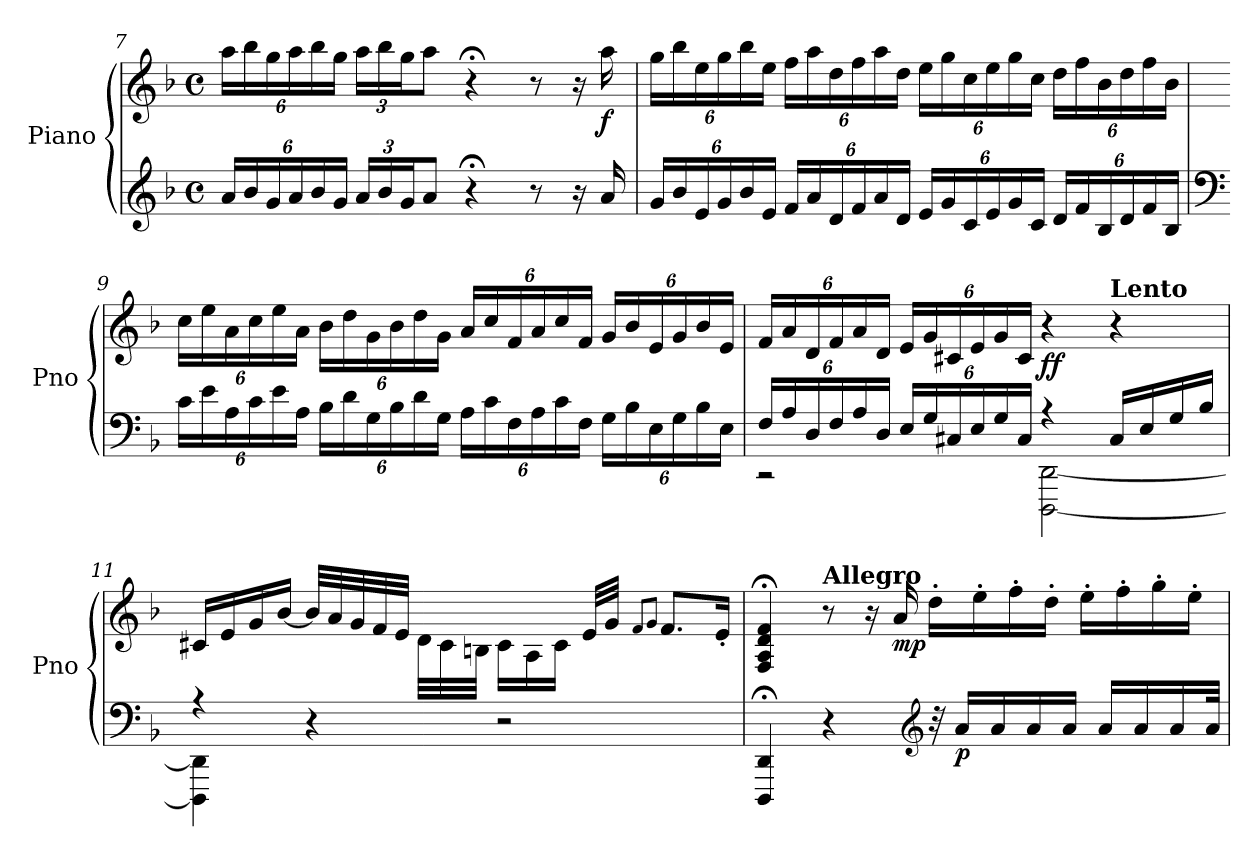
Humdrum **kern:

**kern	**kern	**dynam
*part1	*part1	*part1
*staff2	*staff1	*staff1/2
*I"Piano	*	*
*I'Pno	*	*
*clefG2	*clefG2	*
*k[b-]	*k[b-]	*
*M4/4	*M4/4	*
*met(c)	*met(c)	*
*Xbrackettup	*Xbrackettup	*
=7	=7	=7
24a/LL	24aa\LL	.
24b-/	24bb-\	.
24g/	24gg\	.
24a/	24aa\	.
24b-/	24bb-\	.
24g/JJ	24gg\JJ	.
24a/LL	24aa\LL	.
24b-/	24bb-\	.
24g/J	24gg\J	.
*	*MM48	*
8a/J	8aa\J	.
*	*MM82	*
4r;<	4r;<	.
8r	8r	.
16r	16r	.
!	!	!LO:DY:b
16a/	16aa\	f
!!LO:LB:g=z
=8	=8	=8
24g/LL	24gg\LL	.
24b-/	24bb-\	.
24e/	24ee\	.
24g/	24gg\	.
24b-/	24bb-\	.
24e/JJ	24ee\JJ	.
24f/LL	24ff\LL	.
24a/	24aa\	.
24d/	24dd\	.
24f/	24ff\	.
24a/	24aa\	.
24d/JJ	24dd\JJ	.
24e/LL	24ee\LL	.
24g/	24gg\	.
24c/	24cc\	.
24e/	24ee\	.
24g/	24gg\	.
24c/JJ	24cc\JJ	.
24d/LL	24dd\LL	.
24f/	24ff\	.
24B-/	24b-\	.
24d/	24dd\	.
24f/	24ff\	.
24B-/JJ	24b-\JJ	.
=9	=9	=9
*clefF4	*	*
24c\LL	24cc\LL	.
24e\	24ee\	.
24A\	24a\	.
24c\	24cc\	.
24e\	24ee\	.
24A\JJ	24a\JJ	.
24B-\LL	24b-\LL	.
24d\	24dd\	.
24G\	24g\	.
24B-\	24b-\	.
24d\	24dd\	.
24G\JJ	24g\JJ	.
24A\LL	24a/LL	.
24c\	24cc/	.
24F\	24f/	.
24A\	24a/	.
24c\	24cc/	.
24F\JJ	24f/JJ	.
24G\LL	24g/LL	.
24B-\	24b-/	.
24E\	24e/	.
24G\	24g/	.
24B-\	24b-/	.
24E\JJ	24e/JJ	.
!!LO:LB:g=z
=10	=10	=10
*^	*	*
24F/LL	2r	24f/LL	.
24A/	.	24a/	.
24D/	.	24d/	.
24F/	.	24f/	.
24A/	.	24a/	.
24D/JJ	.	24d/JJ	.
24E/LL	.	24e/LL	.
24G/	.	24g/	.
24C#X/	.	24c#X/	.
24E/	.	24e/	.
24G/	.	24g/	.
24C#/JJ	.	24c#/JJ	.
!	!	!	!LO:DY:a=2
4r	[2DDD\ [2DD\	4r	ff
!	!	!LO:TX:a:B:t=Lento	!
16C#/LL	.	4r	.
16E/	.	.	.
16G/	.	.	.
16B-/JJ	.	.	.
=11	=11	=11	=11
4r	4DDD\] 4DD\]	16c#X/LL	.
.	.	16e/	.
.	.	16g/	.
.	.	[16b-/JJ	.
4r	4ryy	32b-/LLL]	.
.	.	32a/	.
.	.	32g/	.
.	.	32f/	.
.	.	32e/JJJ	.
.	.	32d\LLL	.
.	.	32c#\	.
.	.	32Bn\JJJ	.
2r	2ryy	16c#\LL	.
.	.	16A\	.
.	.	16c#\JJ	.
.	.	32e/LLL	.
.	.	32g/JJJ	.
.	.	8qf/L	.
.	.	8qg/J	.
.	.	8.f/L	.
*	*	*MM36	*
.	.	16e'/Jk	.
*v	*v	*	*
=12	=12	=12
4DDD/; 4DD/;	4F/;< 4A/;< 4d/;< 4f/;<	.
!	!LO:TX:a:B:t=Allegro	!
4r	8r	.
.	16r	.
!	!	!LO:DY:b
.	16a/	mp
*clefG2	*	*
32r	16dd'\LL	.
!	!	!LO:DY:b=2
16a/LL	.	p
.	16ee'\	.
16a/	.	.
.	16ff'\	.
16a/	.	.
.	16dd'\JJ	.
16a/JJ	.	.
.	16ee'\LL	.
16a/LL	.	.
.	16ff'\	.
16a/	.	.
.	16gg'\	.
16a/	.	.
.	16ee'\JJ	.
32a/JJk	.	.
=	=	=
*-	*-	*-
